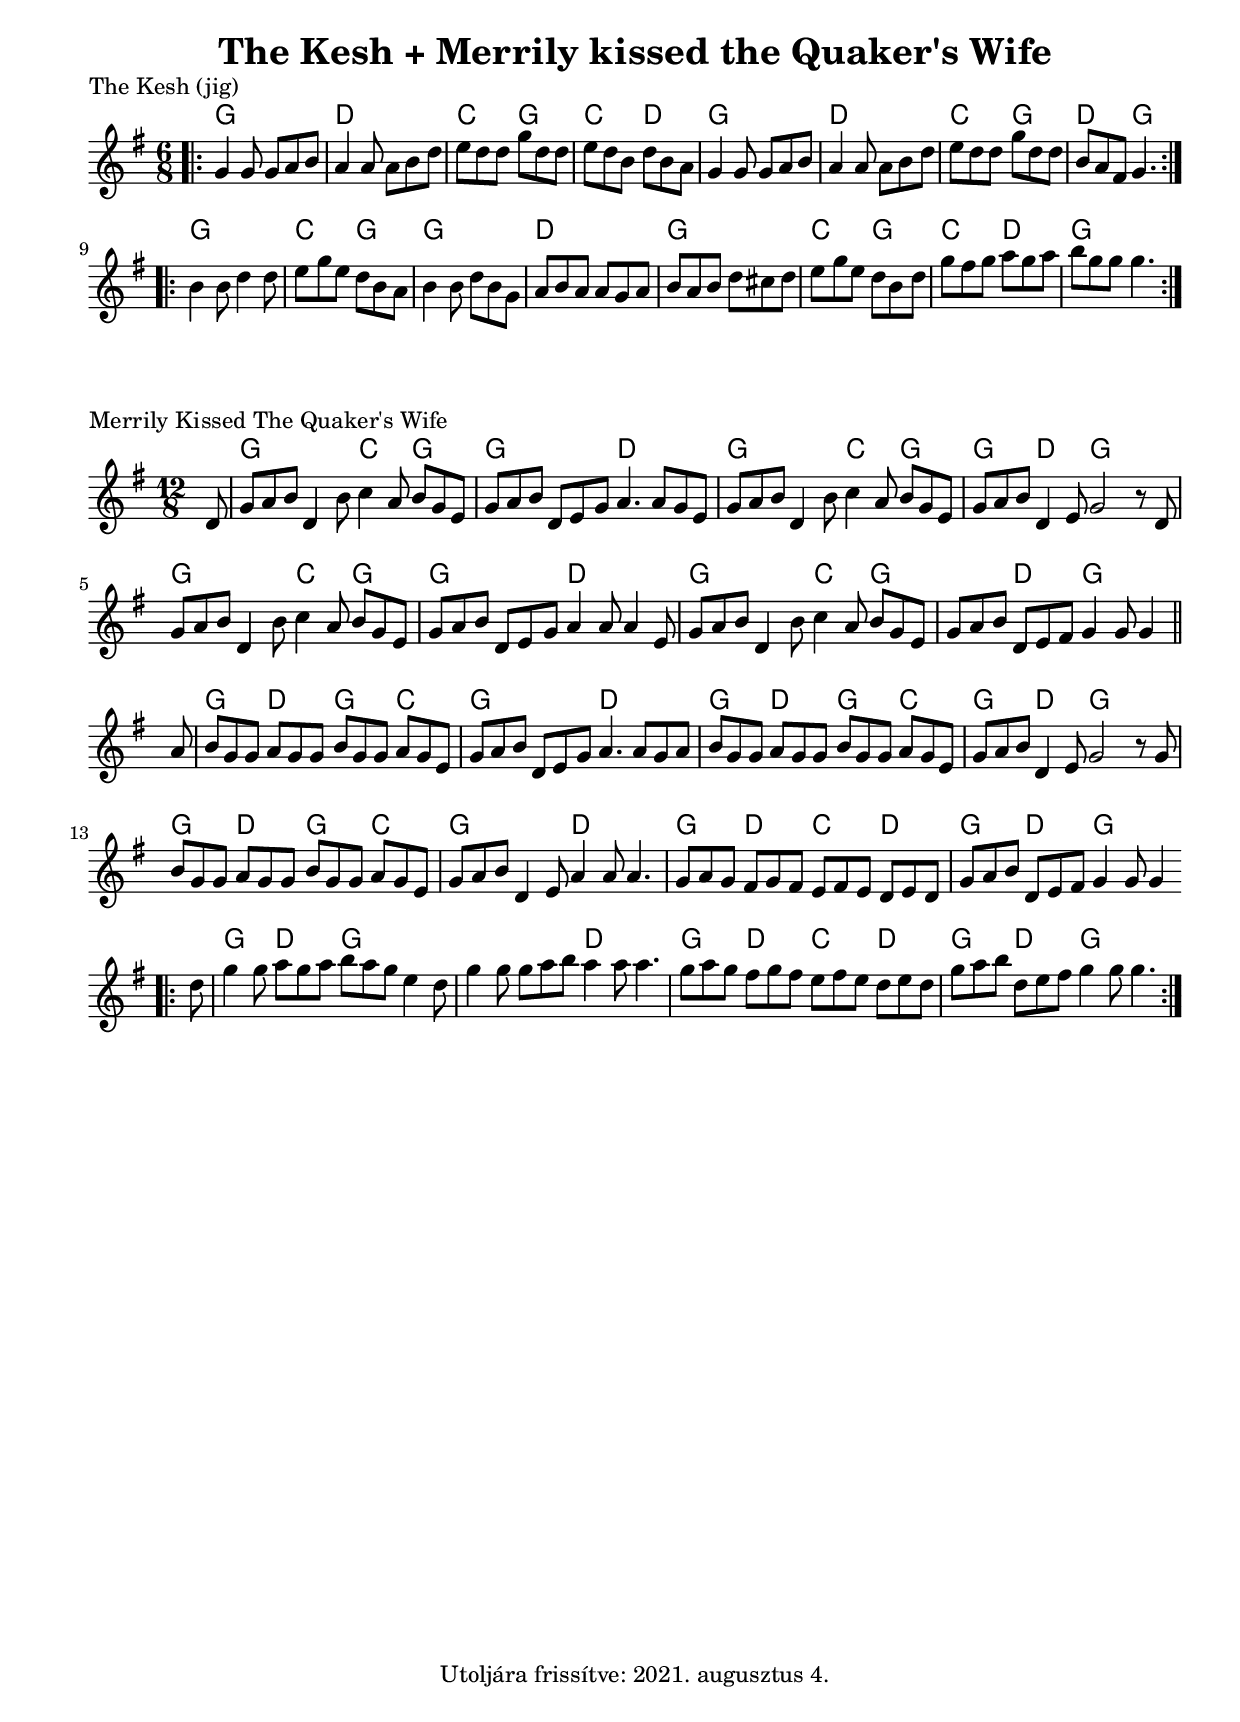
\include "default-settings.ly"

\header {
  title = "The Kesh + Merrily kissed the Quaker's Wife"
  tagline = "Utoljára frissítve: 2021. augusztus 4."
}

global = {
  \key g \major
  \time 6/8
}

keshjig = \relative c' {
  \global
  %\dynamicUp
  \bar ".|:"
  g'4 g8 g8 a b | a4 a8 a8 b d | e d d g d d  | e d b d b a |
  g4 g8 g8 a b  | a4 a8 a8 b d | e8 d d g d d | b a fis g4.
  \bar ":|.|:"
  \break
   b4 b8 d4 d8 | e8 g e d b a | b4 b8 d b g | a b a a g a |
   b a b d cis d | e g e d b d | g fis g a g a | b g g g4.
  \bar ":|."
}

harmoniesKesh = \chordmode {
    g4. g d d c g c d  | g g d d c g d g
    g g c g4 r8 g4. g d d    | g g c g c d g
}

keymerrily = {
  \key g \major
  \time 12/8
 % \tempo 2 = 90
}

merrily = \relative c' {
  \keymerrily
  \dynamicUp
  \partial 8
%\bar ".|:"
  d8%^\markup{\italic V} %Viktor
    | g a b d,4 b'8 c4 a8 b g e
    | g a b d, e g a4. a8 g8 e
    | g a b d,4 b'8
    | c4 a8 b g e
    | g a b d,4 e8 g2  r8  d8%^\markup{V + E} %Viktor + Erika
    | g8 a b d,4 b'8 c4 a8 b g e
    | g a b d,8 e8 g8 a4 a8 a4 e8
    | g a b d,4 b'8  c4 a8 b g e
    | g a b d,8 e fis g4 g8 g4
  \bar "||" %\bar ":|.|:"
  \break
    | a8%^\markup{E}
    | b8 g g a g g b g g a g e
    | g a b d, e g a4. a8 g a
    | b g g a g g b g g a g e
    | g a b  d,4 e8 g2 r8 g8%^\markup{E + V}
    | b8 g g a g g b g g a g e
    | g a b d,4 e8 a4  a8 a4.
    | g8 a g fis8 g fis
    | e fis e  d e d
    | g a b d, e fis g4 g8 g4
  \bar ".|:" \break
    | d'8    g4 g8 a8 g a b  a g e4 d8
    | g4 g8 g8 a b a4 a8 a4.
    | g8 a g fis8 g fis
    | e fis e  d e d
    | g a b d, e fis g4 g8 g4.
  \bar ":|."
}

harmoniesMerrily = \chordmode {
  r8
  g4. g c g4 r8 g4. g d d g4. g c g4 r8 g4 r8 d4. g4. r4.
  g4. g c g4 r8 g4. g d d g4. g c g g d g g4 r8
  %
  g4. d g c g g d d g d g c g d g g4 r8
  g4. d g c g g d d g d c d g d g g4 r8
  %
  g4. d g g g g d d g d c d g d g g4 r8
}

\score {
  \header {
    piece = "The Kesh (jig)"
    %opus = "jig"
    %arranger = "Traditional Irish"
  }
  <<
    \new ChordNames {
        \set noChordSymbol = ""
        \set chordChanges = ##t
        \harmoniesKesh
    }
    \keshjig
  >>
}


\score {
  \header {
      piece = "Merrily Kissed The Quaker's Wife"
     %arranger = "Traditional Irish"
  }
   <<
    \new ChordNames {
        \set noChordSymbol = ""
        \set chordChanges = ##t
        \harmoniesMerrily
    }
    \merrily
  >>
  \layout {}
  \midi {}
}
